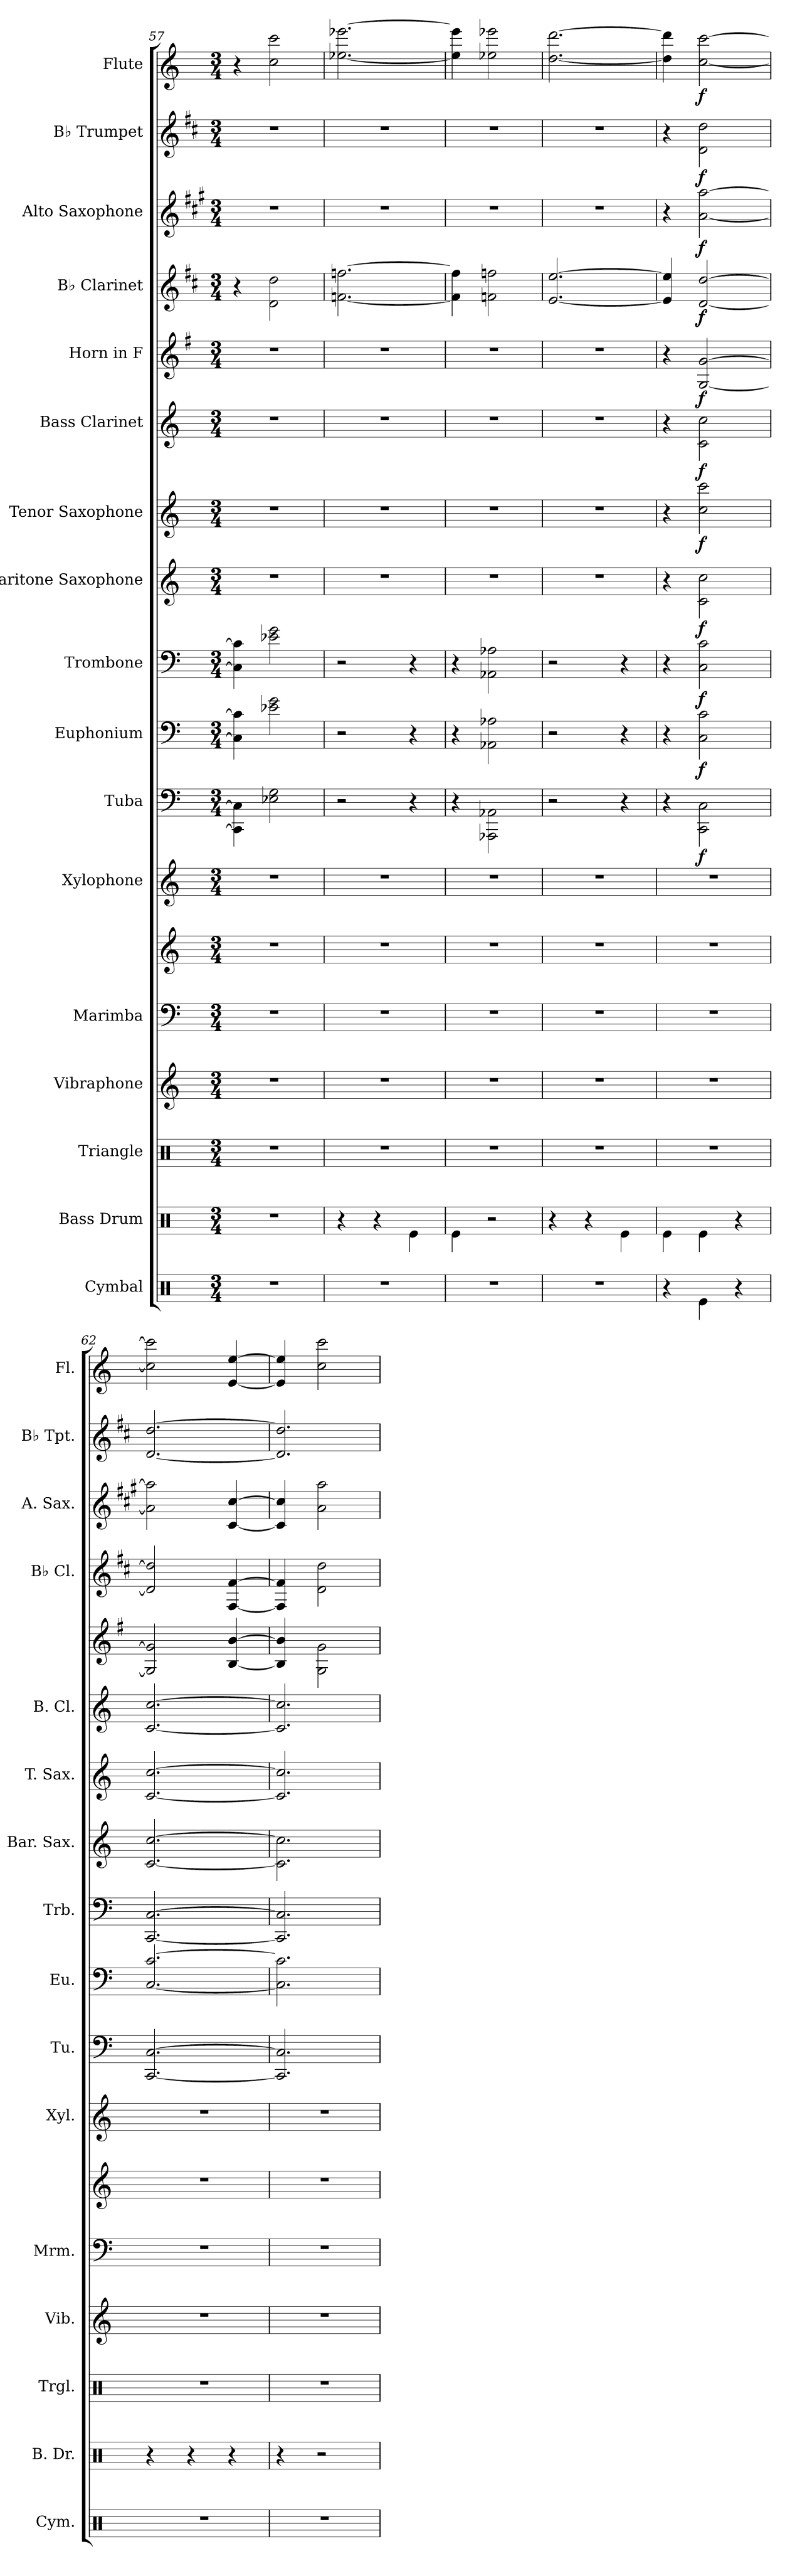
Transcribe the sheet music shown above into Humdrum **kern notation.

**kern	**kern	**kern	**kern	**kern	**kern	**kern	**kern	**dynam	**kern	**dynam	**kern	**dynam	**kern	**dynam	**kern	**dynam	**kern	**dynam	**kern	**dynam	**kern	**dynam	**kern	**dynam	**kern	**dynam	**kern	**dynam
*part17	*part16	*part15	*part14	*part13	*part13	*part12	*part11	*part11	*part10	*part10	*part9	*part9	*part8	*part8	*part7	*part7	*part6	*part6	*part5	*part5	*part4	*part4	*part3	*part3	*part2	*part2	*part1	*part1
*staff18	*staff17	*staff16	*staff15	*staff14	*staff13	*staff12	*staff11	*staff11	*staff10	*staff10	*staff9	*staff9	*staff8	*staff8	*staff7	*staff7	*staff6	*staff6	*staff5	*staff5	*staff4	*staff4	*staff3	*staff3	*staff2	*staff2	*staff1	*staff1
*I"Cymbal	*I"Bass Drum	*I"Triangle	*I"Vibraphone	*I"Marimba	*	*I"Xylophone	*I"Tuba	*	*I"Euphonium	*	*I"Trombone	*	*I"Baritone Saxophone	*	*I"Tenor Saxophone	*	*I"Bass Clarinet	*	*I"Horn in F	*	*I"B♭ Clarinet	*	*I"Alto Saxophone	*	*I"B♭ Trumpet	*	*I"Flute	*
*I'Cym.	*I'B. Dr.	*I'Trgl.	*I'Vib.	*I'Mrm.	*	*I'Xyl.	*I'Tu.	*	*I'Eu.	*	*I'Trb.	*	*I'Bar. Sax.	*	*I'T. Sax.	*	*I'B. Cl.	*	*	*	*I'B♭ Cl.	*	*I'A. Sax.	*	*I'B♭ Tpt.	*	*I'Fl.	*
!!LO:PB:g=z
*clefX	*clefX	*clefX	*clefG2	*clefF4	*clefG2	*clefG2	*clefF4	*	*clefF4	*	*clefF4	*	*clefG2	*	*clefG2	*	*clefG2	*	*clefG2	*	*clefG2	*	*clefG2	*	*clefG2	*	*clefG2	*
*	*	*	*	*	*	*ITrd-7c-12	*	*	*	*	*	*	*ITrd12c21	*	*ITrd8c14	*	*ITrd8c14	*	*ITrd4c7	*	*ITrd1c2	*	*ITrd5c9	*	*ITrd1c2	*	*	*
*k[]	*k[]	*k[]	*k[]	*k[]	*k[]	*k[]	*k[]	*	*k[]	*	*k[]	*	*k[]	*	*k[]	*	*k[]	*	*k[]	*	*k[]	*	*k[]	*	*k[]	*	*k[]	*
*M3/4	*M3/4	*M3/4	*M3/4	*M3/4	*M3/4	*M3/4	*M3/4	*	*M3/4	*	*M3/4	*	*M3/4	*	*M3/4	*	*M3/4	*	*M3/4	*	*M3/4	*	*M3/4	*	*M3/4	*	*M3/4	*
=57	=57	=57	=57	=57	=57	=57	=57	=57	=57	=57	=57	=57	=57	=57	=57	=57	=57	=57	=57	=57	=57	=57	=57	=57	=57	=57	=57	=57
2.r	2.r	2.r	2.r	2.r	2.r	2.r	4CC\] 4C\]	.	4C\] 4c\]	.	4C\] 4c\]	.	2.r	.	2.r	.	2.r	.	2.r	.	4r	.	2.r	.	2.r	.	4r	.
.	.	.	.	.	.	.	2E-X\ 2G\	.	2e-X\ 2g\	.	2e-X\ 2g\	.	.	.	.	.	.	.	.	.	2c\ 2cc\	.	.	.	.	.	2cc\ 2ccc\	.
=58	=58	=58	=58	=58	=58	=58	=58	=58	=58	=58	=58	=58	=58	=58	=58	=58	=58	=58	=58	=58	=58	=58	=58	=58	=58	=58	=58	=58
2.r	4r	2.r	2.r	2.r	2.r	2.r	2r	.	2r	.	2r	.	2.r	.	2.r	.	2.r	.	2.r	.	[2.e-X\ [2.ee-X\	.	2.r	.	2.r	.	[2.ee-X\ [2.eee-X\	.
.	4r	.	.	.	.	.	.	.	.	.	.	.	.	.	.	.	.	.	.	.	.	.	.	.	.	.	.	.
.	4Re\	.	.	.	.	.	4r	.	4r	.	4r	.	.	.	.	.	.	.	.	.	.	.	.	.	.	.	.	.
=59	=59	=59	=59	=59	=59	=59	=59	=59	=59	=59	=59	=59	=59	=59	=59	=59	=59	=59	=59	=59	=59	=59	=59	=59	=59	=59	=59	=59
2.r	4Re\	2.r	2.r	2.r	2.r	2.r	4r	.	4r	.	4r	.	2.r	.	2.r	.	2.r	.	2.r	.	4e-\] 4ee-\]	.	2.r	.	2.r	.	4ee-\] 4eee-\]	.
.	2r	.	.	.	.	.	2AAA-X\ 2AA-X\	.	2AA-X\ 2A-X\	.	2AA-X\ 2A-X\	.	.	.	.	.	.	.	.	.	2e-X\ 2ee-X\	.	.	.	.	.	2ee-X\ 2eee-X\	.
=60	=60	=60	=60	=60	=60	=60	=60	=60	=60	=60	=60	=60	=60	=60	=60	=60	=60	=60	=60	=60	=60	=60	=60	=60	=60	=60	=60	=60
*	*	*	*	*	*	*	*	*	*	*	*	*	*	*	*	*	*	*	*	*	*	*	*	*	*	*	*MM120	*
2.r	4r	2.r	2.r	2.r	2.r	2.r	2r	.	2r	.	2r	.	2.r	.	2.r	.	2.r	.	2.r	.	[2.d/ [2.dd/	.	2.r	.	2.r	.	[2.dd\ [2.ddd\	.
.	4r	.	.	.	.	.	.	.	.	.	.	.	.	.	.	.	.	.	.	.	.	.	.	.	.	.	.	.
.	4Re\	.	.	.	.	.	4r	.	4r	.	4r	.	.	.	.	.	.	.	.	.	.	.	.	.	.	.	.	.
=61	=61	=61	=61	=61	=61	=61	=61	=61	=61	=61	=61	=61	=61	=61	=61	=61	=61	=61	=61	=61	=61	=61	=61	=61	=61	=61	=61	=61
4r	4Re\	2.r	2.r	2.r	2.r	2.r	4r	.	4r	.	4r	.	4r	.	4r	.	4r	.	4r	.	4d/] 4dd/]	.	4r	.	4r	.	4dd\] 4ddd\]	.
!	!	!	!	!	!	!	!	!LO:DY:b	!	!LO:DY:b	!	!LO:DY:b	!	!LO:DY:b	!	!LO:DY:b	!	!LO:DY:b	!	!LO:DY:b	!	!LO:DY:b	!	!LO:DY:b	!	!LO:DY:b	!	!LO:DY:b
4Re\	4Re\	.	.	.	.	.	2CC\ 2C\	f	2C\ 2c\	f	2C\ 2c\	f	2C\ 2c\	f	2c\ 2cc\	f	2C\ 2c\	f	[2C/ [2c/	f	[2c/ [2cc/	f	[2c\ [2cc\	f	2c\ 2cc\	f	[2cc\ [2ccc\	f
4r	4r	.	.	.	.	.	.	.	.	.	.	.	.	.	.	.	.	.	.	.	.	.	.	.	.	.	.	.
=62	=62	=62	=62	=62	=62	=62	=62	=62	=62	=62	=62	=62	=62	=62	=62	=62	=62	=62	=62	=62	=62	=62	=62	=62	=62	=62	=62	=62
2.r	4r	2.r	2.r	2.r	2.r	2.r	[2.CC/ [2.C/	.	[2.C/ [2.c/	.	[2.CC/ [2.C/	.	[2.C/ [2.c/	.	[2.C/ [2.c/	.	[2.C/ [2.c/	.	2C/] 2c/]	.	2c/] 2cc/]	.	2c\] 2cc\]	.	[2.c/ [2.cc/	.	2cc\] 2ccc\]	.
.	4r	.	.	.	.	.	.	.	.	.	.	.	.	.	.	.	.	.	.	.	.	.	.	.	.	.	.	.
.	4r	.	.	.	.	.	.	.	.	.	.	.	.	.	.	.	.	.	[4E/ [4e/	.	[4E/ [4e/	.	[4E/ [4e/	.	.	.	[4e/ [4ee/	.
=63	=63	=63	=63	=63	=63	=63	=63	=63	=63	=63	=63	=63	=63	=63	=63	=63	=63	=63	=63	=63	=63	=63	=63	=63	=63	=63	=63	=63
2.r	4r	2.r	2.r	2.r	2.r	2.r	2.CC/] 2.C/]	.	2.C\] 2.c\]	.	2.CC/] 2.C/]	.	2.C\] 2.c\]	.	2.C/] 2.c/]	.	2.C/] 2.c/]	.	4E/] 4e/]	.	4E/] 4e/]	.	4E/] 4e/]	.	2.c/] 2.cc/]	.	4e/] 4ee/]	.
.	2r	.	.	.	.	.	.	.	.	.	.	.	.	.	.	.	.	.	2C\ 2c\	.	2c\ 2cc\	.	2c\ 2cc\	.	.	.	2cc\ 2ccc\	.
=	=	=	=	=	=	=	=	=	=	=	=	=	=	=	=	=	=	=	=	=	=	=	=	=	=	=	=	=
*-	*-	*-	*-	*-	*-	*-	*-	*-	*-	*-	*-	*-	*-	*-	*-	*-	*-	*-	*-	*-	*-	*-	*-	*-	*-	*-	*-	*-
